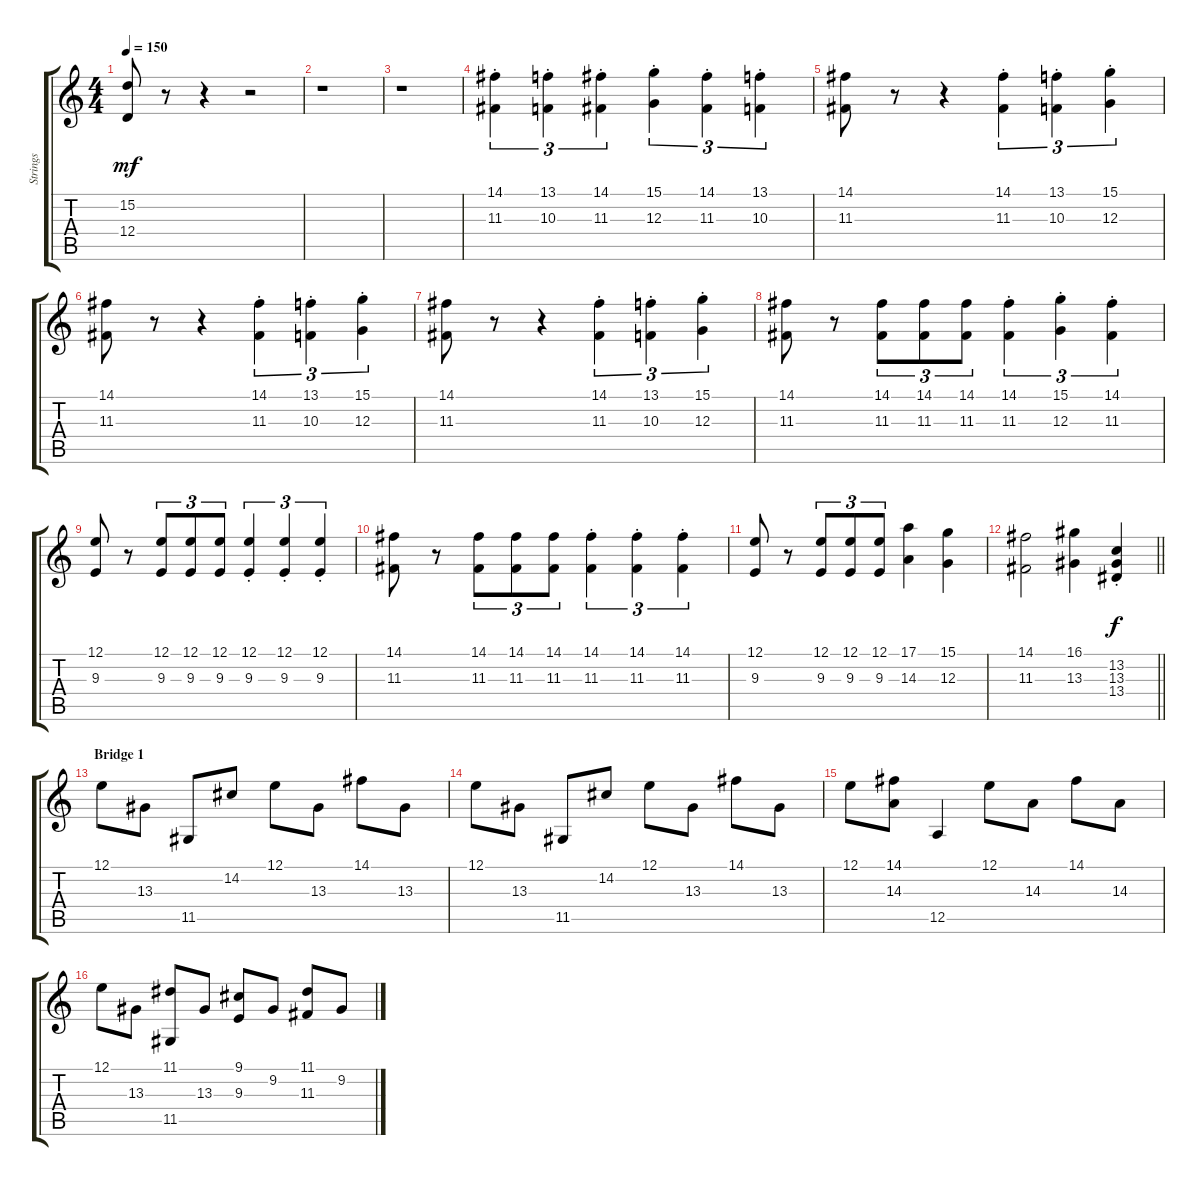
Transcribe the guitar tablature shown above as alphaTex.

\track ("Strings" "Strings") {instrument stringensemble1}
\staff {score tabs}
\tuning (E4 B3 G3 D3 A2 E2) {hide}
\ts (4 4)
\tempo 150
\clef g2
\ks c
(15.2 12.4).8{dy mf} r.8 r.4 r.2 |
r.1 |
r.1 |
(14.1{st} 11.3{st}).4{tu (3 2)} (13.1{st} 10.3{st}).4{tu (3 2)} (14.1{st} 11.3{st}).4{tu (3 2)} (15.1{st} 12.3{st}).4{tu (3 2)} (14.1{st} 11.3{st}).4{tu (3 2)} (13.1{st} 10.3{st}).4{tu (3 2)} |
(14.1 11.3).8 r.8 r.4 (14.1{st} 11.3{st}).4{tu (3 2)} (13.1{st} 10.3{st}).4{tu (3 2)} (15.1{st} 12.3{st}).4{tu (3 2)} |
(14.1 11.3).8 r.8 r.4 (14.1{st} 11.3{st}).4{tu (3 2)} (13.1{st} 10.3{st}).4{tu (3 2)} (15.1{st} 12.3{st}).4{tu (3 2)} |
(14.1 11.3).8 r.8 r.4 (14.1{st} 11.3{st}).4{tu (3 2)} (13.1{st} 10.3{st}).4{tu (3 2)} (15.1{st} 12.3{st}).4{tu (3 2)} |
(14.1 11.3).8 r.8 (14.1 11.3).8{tu (3 2)} (14.1 11.3).8{tu (3 2)} (14.1 11.3).8{tu (3 2)} (14.1{st} 11.3{st}).4{tu (3 2)} (15.1{st} 12.3{st}).4{tu (3 2)} (14.1{st} 11.3{st}).4{tu (3 2)} |
(12.1 9.3).8 r.8 (12.1 9.3).8{tu (3 2)} (12.1 9.3).8{tu (3 2)} (12.1 9.3).8{tu (3 2)} (12.1{st} 9.3{st}).4{tu (3 2)} (12.1{st} 9.3{st}).4{tu (3 2)} (12.1{st} 9.3{st}).4{tu (3 2)} |
(14.1 11.3).8 r.8 (14.1 11.3).8{tu (3 2)} (14.1 11.3).8{tu (3 2)} (14.1 11.3).8{tu (3 2)} (14.1{st} 11.3{st}).4{tu (3 2)} (14.1{st} 11.3{st}).4{tu (3 2)} (14.1{st} 11.3{st}).4{tu (3 2)} |
(12.1 9.3).8 r.8 (12.1 9.3).8{tu (3 2)} (12.1 9.3).8{tu (3 2)} (12.1 9.3).8{tu (3 2)} (17.1 14.3).4 (15.1 12.3).4 |
\barLineRight lightlight
(14.1 11.3).2 (16.1 13.3).4 (13.2{st} 13.3{st} 13.4{st}).4{dy f} |
\section ("" "Bridge 1")
12.1.8 13.3.8 11.5.8 14.2.8 12.1.8 13.3.8 14.1.8 13.3.8 |
12.1.8 13.3.8 11.5.8 14.2.8 12.1.8 13.3.8 14.1.8 13.3.8 |
12.1.8 (14.1 14.3).8 12.5.4 12.1.8 14.3.8 14.1.8 14.3.8 |
12.1.8 13.3.8 (11.1 11.5).8 13.3.8 (9.1 9.3).8 9.2.8 (11.1 11.3).8 9.2.8
